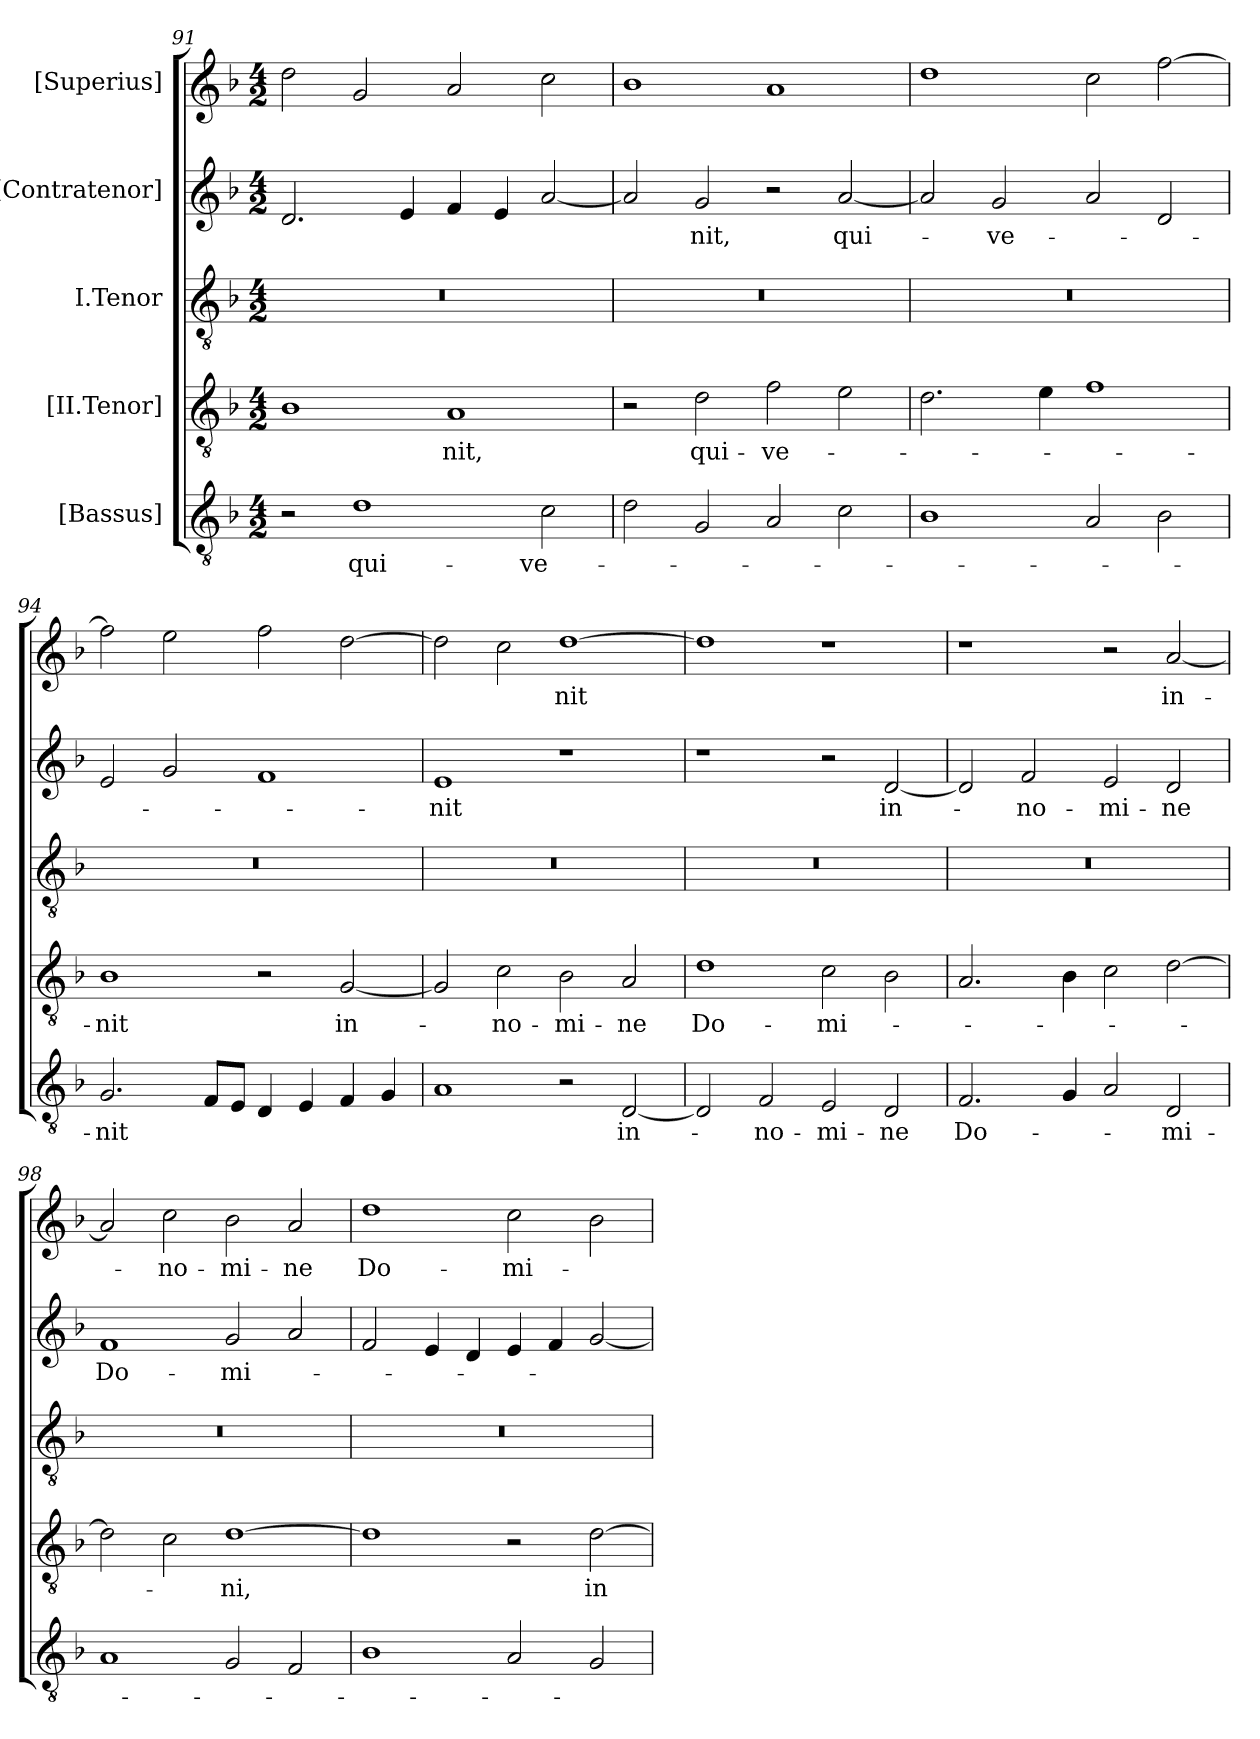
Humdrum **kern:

**kern	**text	**kern	**text	**kern	**kern	**text	**kern	**text
*part5	*part5	*part4	*part4	*part3	*part2	*part2	*part1	*part1
*staff5	*staff5	*staff4	*staff4	*staff3	*staff2	*staff2	*staff1	*staff1
*I"[Bassus]	*	*I"[II.Tenor]	*	*I"I.Tenor	*I"[Contratenor]	*	*I"[Superius]	*
*clefGv2	*	*clefGv2	*	*clefGv2	*clefG2	*	*clefG2	*
*k[b-]	*	*k[b-]	*	*k[b-]	*k[b-]	*	*k[b-]	*
*M4/2	*	*M4/2	*	*M4/2	*M4/2	*	*M4/2	*
=91	=91	=91	=91	=91	=91	=91	=91	=91
2r	.	1B-\	.	0r	2.d/	.	2dd\	.
1d\	qui-	.	.	.	.	.	2g/	.
.	.	.	.	.	4e/	.	.	.
.	.	1A/	-nit,	.	4f/	.	2a/	.
.	.	.	.	.	4e/	.	.	.
2c\	ve-	.	.	.	[2a/	.	2cc\	.
=92	=92	=92	=92	=92	=92	=92	=92	=92
2d\	.	2r	.	0r	2a/]	.	1b-\	.
2G/	.	2d\	qui-	.	2g/	-nit,	.	.
2A/	.	2f\	ve-	.	2r	.	1a/	.
2c\	.	2e\	.	.	[2a/	qui-	.	.
=93	=93	=93	=93	=93	=93	=93	=93	=93
1B-\	.	2.d\	.	0r	2a/]	.	1dd\	.
.	.	.	.	.	2g/	ve-	.	.
.	.	4e\	.	.	.	.	.	.
2A/	.	1f\	.	.	2a/	.	2cc\	.
2B-\	.	.	.	.	2d/	.	[2ff\	.
=94	=94	=94	=94	=94	=94	=94	=94	=94
2.G/	-nit	1B-\	-nit	0r	2e/	.	2ff\]	.
.	.	.	.	.	2g/	.	2ee\	.
8F/L	.	.	.	.	.	.	.	.
8E/J	.	.	.	.	.	.	.	.
4D/	.	2r	.	.	1f/	.	2ff\	.
4E/	.	.	.	.	.	.	.	.
4F/	.	[2G/	in-	.	.	.	[2dd\	.
4G/	.	.	.	.	.	.	.	.
=95	=95	=95	=95	=95	=95	=95	=95	=95
1A/	.	2G/]	.	0r	1e/	-nit	2dd\]	.
.	.	2c\	no-	.	.	.	2cc\	.
2r	.	2B-\	-mi-	.	1r	.	[1dd\	-nit
[2D/	in-	2A/	-ne	.	.	.	.	.
=96	=96	=96	=96	=96	=96	=96	=96	=96
2D/]	.	1d\	Do-	0r	1r	.	1dd\]	.
2F/	no-	.	.	.	.	.	.	.
2E/	-mi-	2c\	-mi-	.	2r	.	1r	.
2D/	-ne	2B-\	.	.	[2d/	in-	.	.
=97	=97	=97	=97	=97	=97	=97	=97	=97
2.F/	Do-	2.A/	.	0r	2d/]	.	1r	.
.	.	.	.	.	2f/	no-	.	.
4G/	.	4B-\	.	.	.	.	.	.
2A/	.	2c\	.	.	2e/	-mi-	2r	.
2D/	-mi-	[2d\	.	.	2d/	-ne	[2a/	in-
=98	=98	=98	=98	=98	=98	=98	=98	=98
1A/	.	2d\]	.	0r	1f/	Do-	2a/]	.
.	.	2c\	.	.	.	.	2cc\	no-
2G/	.	[1d\	-ni,	.	2g/	-mi-	2b-\	-mi-
2F/	.	.	.	.	2a/	.	2a/	-ne
=99	=99	=99	=99	=99	=99	=99	=99	=99
1B-\	.	1d\]	.	0r	2f/	.	1dd\	Do-
.	.	.	.	.	4e/	.	.	.
.	.	.	.	.	4d/	.	.	.
2A/	.	2r	.	.	4e/	.	2cc\	-mi-
.	.	.	.	.	4f/	.	.	.
2G/	.	[2d\	in-	.	[2g/	.	2b-\	.
=	=	=	=	=	=	=	=	=
*-	*-	*-	*-	*-	*-	*-	*-	*-
